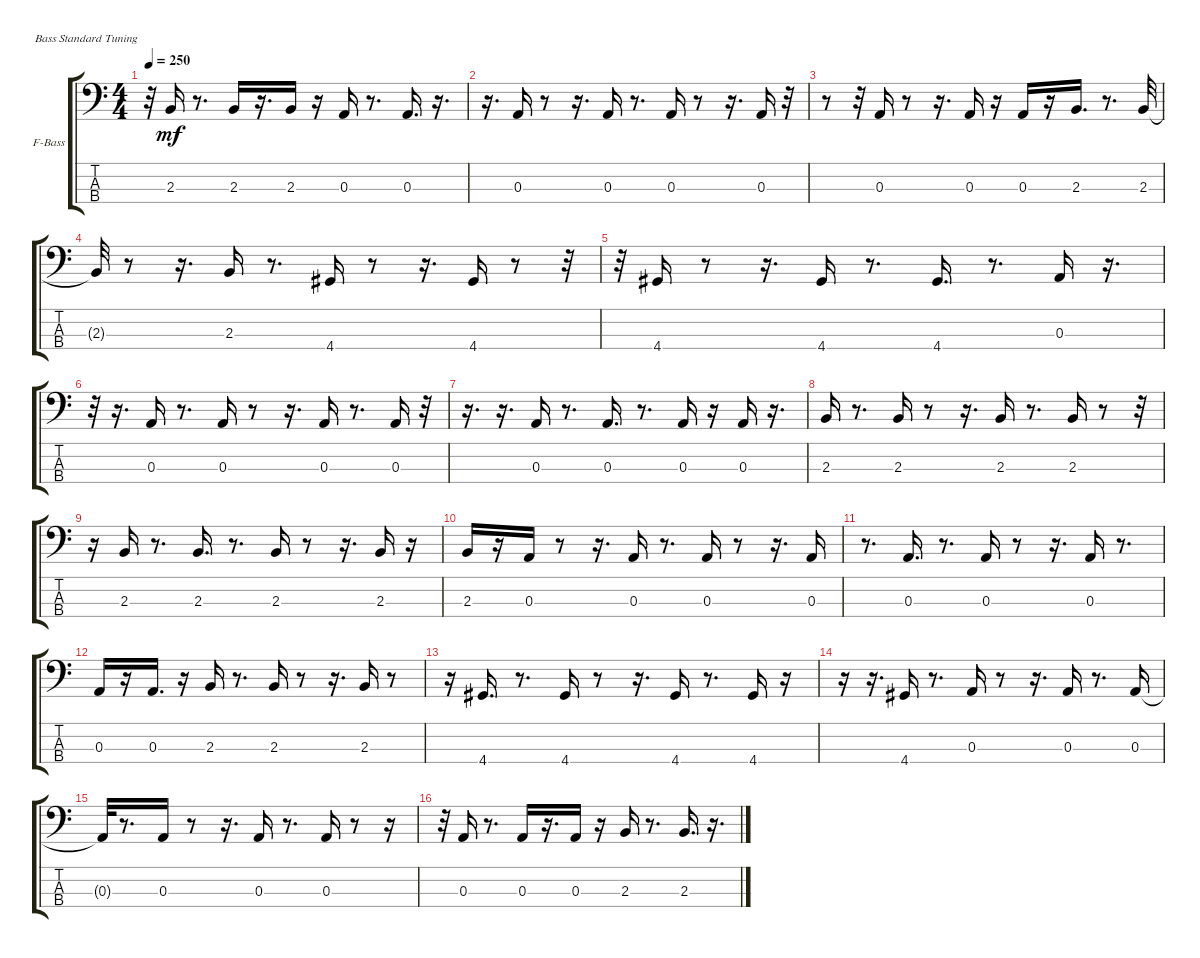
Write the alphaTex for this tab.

\bracketExtendMode groupsimilarinstruments
\firstSystemTrackNameOrientation horizontal
\otherSystemsTrackNameOrientation horizontal
\track ("Bass" "F-Bass") {instrument acousticbass}
\staff {score tabs}
\tuning (G2 D2 A1 E1)
\ts (4 4)
\tempo 250
\clef f4
\ks c
r.32{dy mf} 2.3.16 r.8{d} 2.3.16 r.16{d} 2.3.16 r.16 0.3.16 r.8{d} 0.3.16{d} r.16{d} |
r.16{d} 0.3.16 r.8 r.16{d} 0.3.16 r.8{d} 0.3.16 r.8 r.16{d} 0.3.16 r.32 |
r.8 r.32 0.3.16 r.8 r.16{d} 0.3.16 r.16 0.3.16 r.16 2.3.16{d} r.8{d} 2.3.32 |
2.3{t}.32 r.8 r.16{d} 2.3.16 r.8{d} 4.4.16 r.8 r.16{d} 4.4.16 r.8 r.32 |
r.32 4.4.16 r.8 r.16{d} 4.4.16 r.8{d} 4.4.16{d} r.8{d} 0.3.16 r.16{d} |
r.32 r.16{d} 0.3.16 r.8{d} 0.3.16 r.8 r.16{d} 0.3.16 r.8{d} 0.3.16 r.32 |
r.16{d} r.16{d} 0.3.16 r.8{d} 0.3.16{d} r.8{d} 0.3.16 r.16 0.3.16 r.16{d} |
2.3.16 r.8{d} 2.3.16 r.8 r.16{d} 2.3.16 r.8{d} 2.3.16 r.8 r.32 |
r.16 2.3.16 r.8{d} 2.3.16{d} r.8{d} 2.3.16 r.8 r.16{d} 2.3.16 r.16 |
2.3.16 r.16 0.3.16 r.8 r.16{d} 0.3.16 r.8{d} 0.3.16 r.8 r.16{d} 0.3.16 |
r.8{d} 0.3.16{d} r.8{d} 0.3.16 r.8 r.16{d} 0.3.16 r.8{d} |
0.3.16 r.16 0.3.16{d} r.16 2.3.16 r.8{d} 2.3.16 r.8 r.16{d} 2.3.16 r.8 |
r.16 4.4.16{d} r.8{d} 4.4.16 r.8 r.16{d} 4.4.16 r.8{d} 4.4.16 r.16 |
r.16 r.16{d} 4.4.16 r.8{d} 0.3.16 r.8 r.16{d} 0.3.16 r.8{d} 0.3.16 |
0.3{t}.32 r.8{d} 0.3.16 r.8 r.16{d} 0.3.16 r.8{d} 0.3.16 r.8 r.16 |
r.32 0.3.16 r.8{d} 0.3.16 r.16{d} 0.3.16 r.16 2.3.16 r.8{d} 2.3.16{d} r.16{d}
